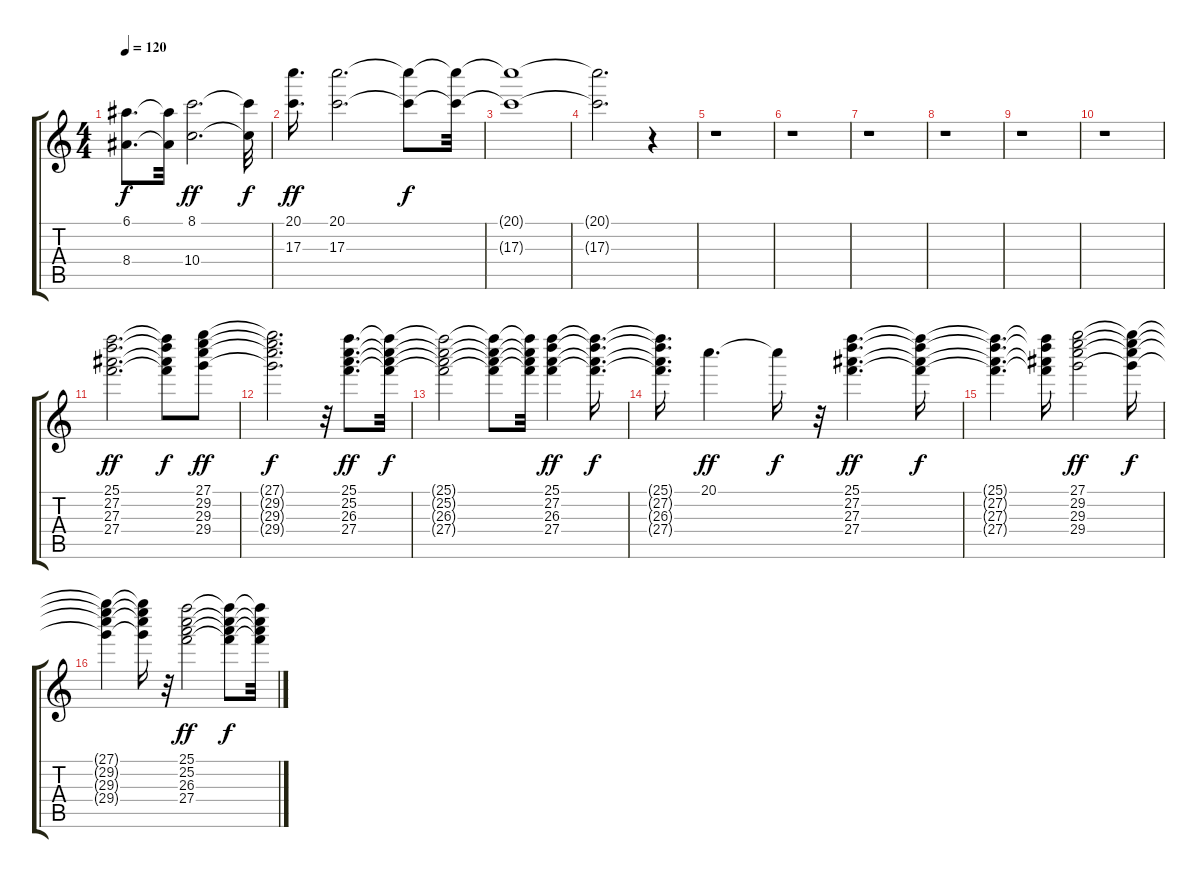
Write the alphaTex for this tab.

\track "" {instrument overdrivenguitar}
\staff {score tabs}
\tuning (E4 B3 G3 D3 A2 E2) {hide}
\ts (4 4)
\tempo 120
\clef g2
\ks c
(6.1{t} 8.4{t}).8{d dy f} (6.1{t} 8.4{t}).32 (8.1 10.4).2{d dy ff} (8.1{t} 10.4{t}).32{dy f} |
(20.1 17.3).16{d dy ff} (20.1 17.3).2{d} (20.1{t} 17.3{t}).8{dy f} (20.1{t} 17.3{t}).32 |
(20.1{t} 17.3{t}).1 |
(20.1{t} 17.3{t}).2{d} r.4 |
r.1 |
r.1 |
r.1 |
r.1 |
r.1 |
r.1 |
(25.1 27.2 27.3 27.4).2{d dy ff balance 10 instrument fx3crystal} (25.1{t} 27.2{t} 27.3{t} 27.4{t}).8{dy f} (27.1 29.2 29.3 29.4).8{dy ff} |
(27.1{t} 29.2{t} 29.3{t} 29.4{t}).2{d dy f} r.32 (25.1 25.2 26.3 27.4).8{d dy ff} (25.1{t} 25.2{t} 26.3{t} 27.4{t}).32{dy f} |
(25.1{t} 25.2{t} 26.3{t} 27.4{t}).2 (25.1{t} 25.2{t} 26.3{t} 27.4{t}).8 (25.1{t} 25.2{t} 26.3{t} 27.4{t}).32 (25.1 27.2 26.3 27.4).4{dy ff} (25.1{t} 27.2{t} 26.3{t} 27.4{t}).16{d dy f} |
(25.1{t} 27.2{t} 26.3{t} 27.4{t}).16{d} 20.1.4{d dy ff} 20.1{t}.16{dy f} r.32 (25.1 27.2 27.3 27.4).4{d dy ff} (25.1{t} 27.2{t} 27.3{t} 27.4{t}).16{dy f} |
(25.1{t} 27.2{t} 27.3{t} 27.4{t}).4{d} (25.1{t} 27.2{t} 27.3{t} 27.4{t}).16 (27.1 29.2 29.3 29.4).2{dy ff} (27.1{t} 29.2{t} 29.3{t} 29.4{t}).16{dy f} |
(27.1{t} 29.2{t} 29.3{t} 29.4{t}).4 (27.1{t} 29.2{t} 29.3{t} 29.4{t}).16 r.32 (25.1 25.2 26.3 27.4).2{dy ff} (25.1{t} 25.2{t} 26.3{t} 27.4{t}).8{dy f} (25.1{t} 25.2{t} 26.3{t} 27.4{t}).32
